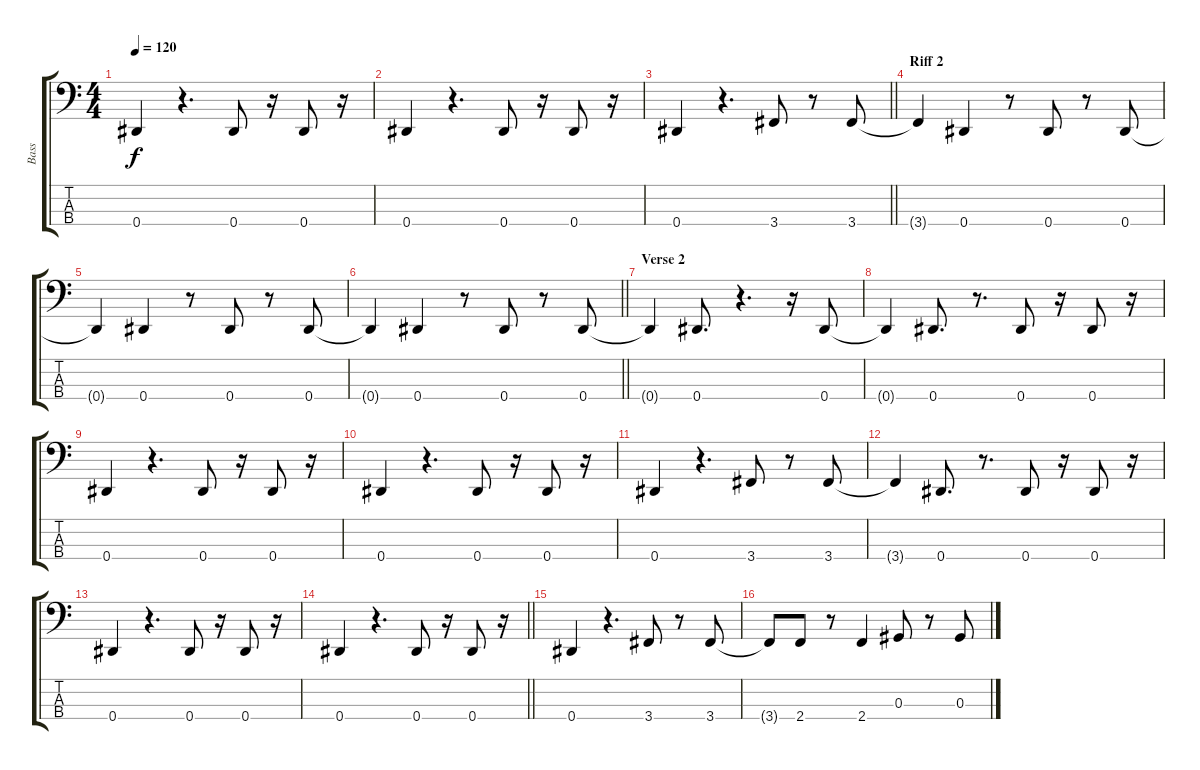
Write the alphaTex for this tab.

\track ("Bass" "Bass") {instrument electricbassfinger}
\staff {score tabs}
\tuning (Gb2 Db2 Ab1 Eb1) {hide}
\ts (4 4)
\tempo 120
\clef f4
\ks c
0.4.4{dy f} r.4{d} 0.4.8 r.16 0.4.8 r.16 |
0.4.4 r.4{d} 0.4.8 r.16 0.4.8 r.16 |
\barLineRight lightlight
0.4.4 r.4{d} 3.4.8 r.8 3.4.8 |
\section ("" "Riff 2")
3.4{t}.4 0.4.4 r.8 0.4.8 r.8 0.4.8 |
0.4{t}.4 0.4.4 r.8 0.4.8 r.8 0.4.8 |
\barLineRight lightlight
0.4{t}.4 0.4.4 r.8 0.4.8 r.8 0.4.8 |
\section ("" "Verse 2")
0.4{t}.4 0.4.8{d} r.4{d} r.16 0.4.8 |
0.4{t}.4 0.4.8{d} r.8{d} 0.4.8 r.16 0.4.8 r.16 |
0.4.4 r.4{d} 0.4.8 r.16 0.4.8 r.16 |
0.4.4 r.4{d} 0.4.8 r.16 0.4.8 r.16 |
0.4.4 r.4{d} 3.4.8 r.8 3.4.8 |
3.4{t}.4 0.4.8{d} r.8{d} 0.4.8 r.16 0.4.8 r.16 |
0.4.4 r.4{d} 0.4.8 r.16 0.4.8 r.16 |
\barLineRight lightlight
0.4.4 r.4{d} 0.4.8 r.16 0.4.8 r.16 |
0.4.4 r.4{d} 3.4.8 r.8 3.4.8 |
3.4{t}.8 2.4.8 r.8 2.4.4 0.3.8 r.8 0.3.8
